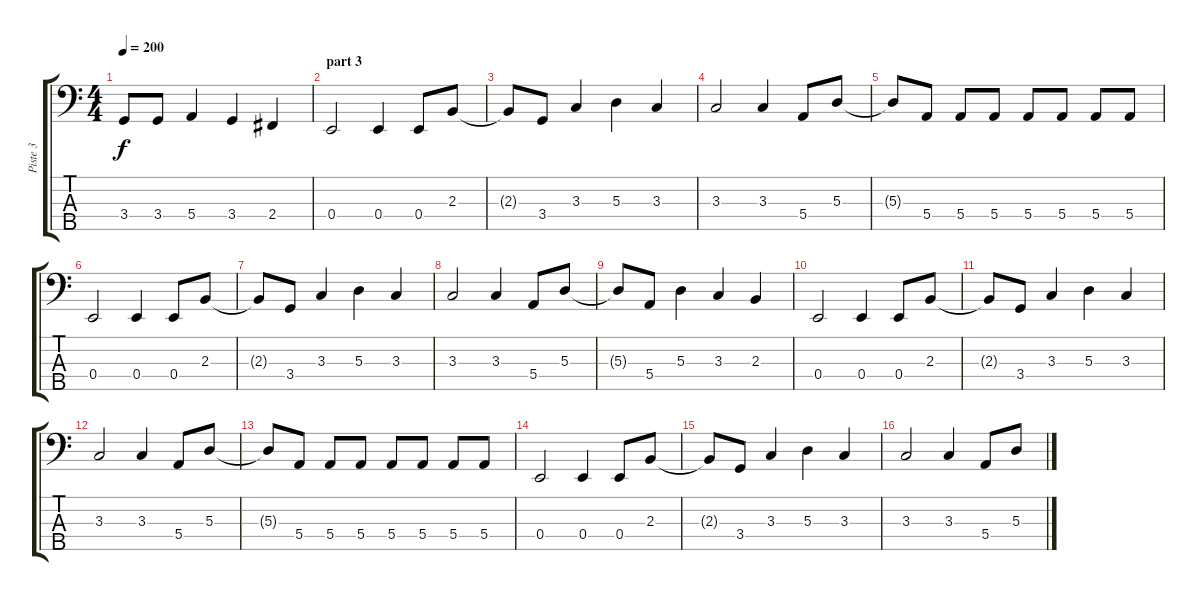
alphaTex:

\track ("Piste 3" "Piste 3") {instrument electricbassfinger}
\staff {score tabs}
\tuning (G2 D2 A1 E1 B0) {hide}
\ts (4 4)
\tempo 200
\clef f4
\ks c
3.4{t}.8{dy f} 3.4.8 5.4.4 3.4.4 2.4.4 |
\section ("" "part 3")
0.4.2 0.4.4 0.4.8 2.3.8 |
2.3{t}.8 3.4.8 3.3.4 5.3.4 3.3.4 |
3.3.2 3.3.4 5.4.8 5.3.8 |
5.3{t}.8 5.4.8 5.4.8 5.4.8 5.4.8 5.4.8 5.4.8 5.4.8 |
0.4.2 0.4.4 0.4.8 2.3.8 |
2.3{t}.8 3.4.8 3.3.4 5.3.4 3.3.4 |
3.3.2 3.3.4 5.4.8 5.3.8 |
5.3{t}.8 5.4.8 5.3.4 3.3.4 2.3.4 |
0.4.2 0.4.4 0.4.8 2.3.8 |
2.3{t}.8 3.4.8 3.3.4 5.3.4 3.3.4 |
3.3.2 3.3.4 5.4.8 5.3.8 |
5.3{t}.8 5.4.8 5.4.8 5.4.8 5.4.8 5.4.8 5.4.8 5.4.8 |
0.4.2 0.4.4 0.4.8 2.3.8 |
2.3{t}.8 3.4.8 3.3.4 5.3.4 3.3.4 |
3.3.2 3.3.4 5.4.8 5.3.8
